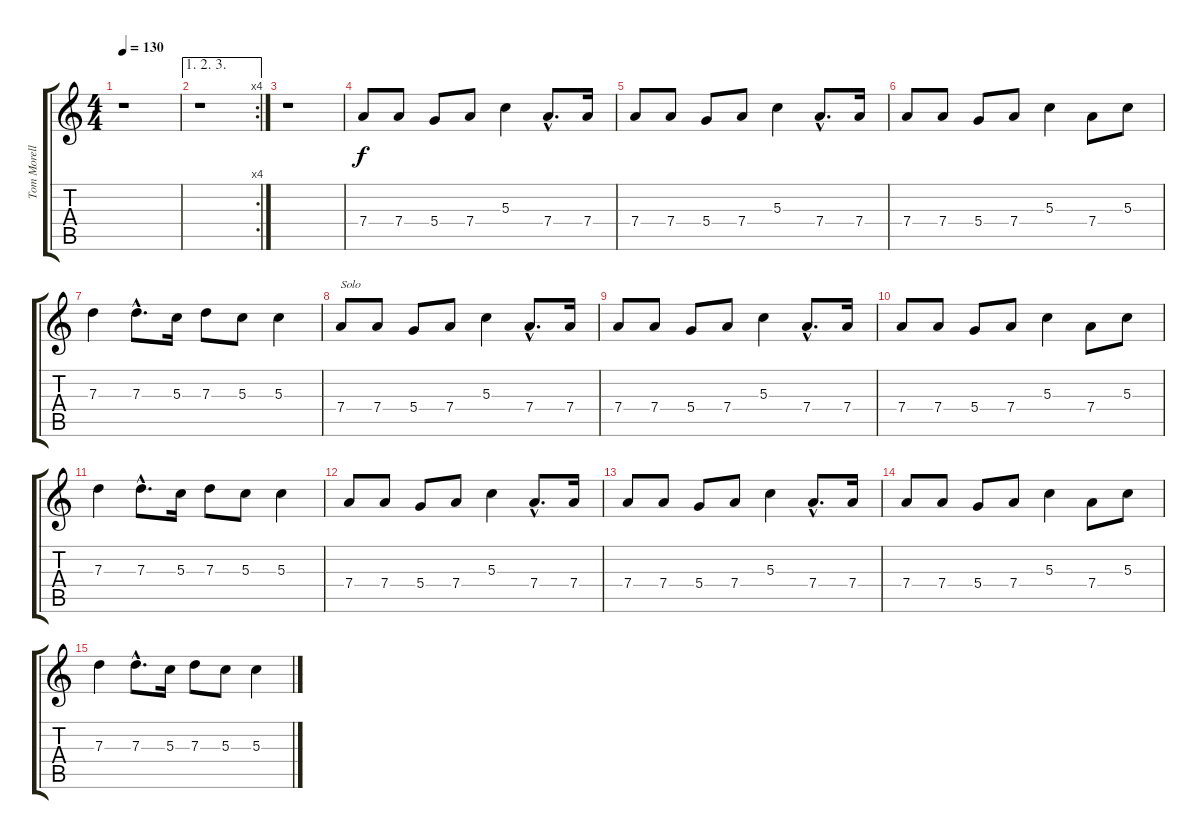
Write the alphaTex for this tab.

\track ("Tom Morello - Guitar. I (lead)" "Tom Morell") {instrument overdrivenguitar}
\staff {score tabs}
\tuning (E4 B3 G3 D3 A2 E2) {hide}
\ts (4 4)
\tempo 130
\clef g2
\ks c
r.1{dy f} |
\ae (1 2 3)
\rc 4
r.1 |
r.1 |
7.4.8{volume 14 balance 12} 7.4.8 5.4.8 7.4.8 5.3.4 7.4{hac}.8{d} 7.4.16 |
7.4.8 7.4.8 5.4.8 7.4.8 5.3.4 7.4{hac}.8{d} 7.4.16 |
7.4.8 7.4.8 5.4.8 7.4.8 5.3.4 7.4.8 5.3.8 |
7.3.4 7.3{hac}.8{d} 5.3.16 7.3.8 5.3.8 5.3.4 |
7.4.8{txt "Solo"} 7.4.8 5.4.8 7.4.8 5.3.4 7.4{hac}.8{d} 7.4.16 |
7.4.8 7.4.8 5.4.8 7.4.8 5.3.4 7.4{hac}.8{d} 7.4.16 |
7.4.8 7.4.8 5.4.8 7.4.8 5.3.4 7.4.8 5.3.8 |
7.3.4 7.3{hac}.8{d} 5.3.16 7.3.8 5.3.8 5.3.4 |
7.4.8 7.4.8 5.4.8 7.4.8 5.3.4 7.4{hac}.8{d} 7.4.16 |
7.4.8 7.4.8 5.4.8 7.4.8 5.3.4 7.4{hac}.8{d} 7.4.16 |
7.4.8 7.4.8 5.4.8 7.4.8 5.3.4 7.4.8 5.3.8 |
7.3.4 7.3{hac}.8{d} 5.3.16 7.3.8 5.3.8 5.3.4
